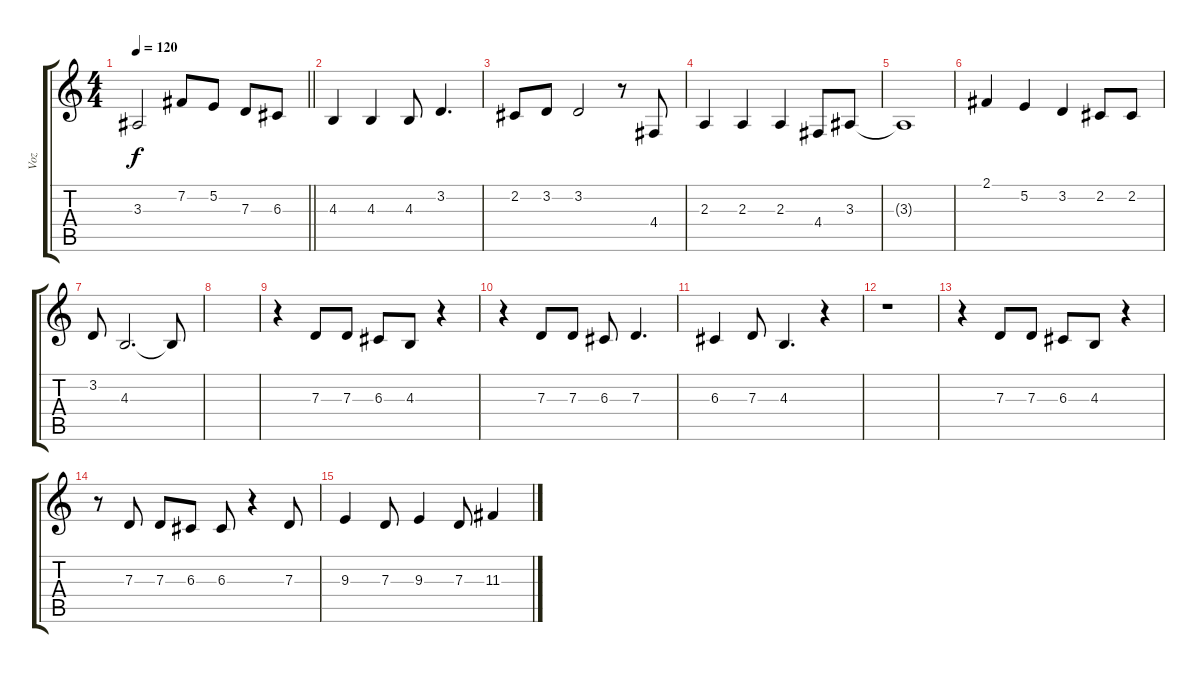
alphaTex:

\track ("Voz" "Voz") {instrument honkytonkpiano}
\staff {score tabs}
\tuning (E4 B3 G3 D3 A2 E2) {hide}
\ts (4 4)
\tempo 120
\clef g2
\barLineRight lightlight
\ks c
3.3{t}.2{dy f} 7.2.8 5.2.8 7.3.8 6.3.8 |
4.3.4 4.3.4 4.3.8 3.2.4{d} |
2.2.8 3.2.8 3.2.2 r.8 4.4.8 |
2.3.4 2.3.4 2.3.4 4.4.8 3.3.8 |
3.3{t}.1 |
2.1.4 5.2.4 3.2.4 2.2.8 2.2.8 |
3.2.8 4.3.2{d} 4.3{t}.8 |
|
r.4 7.3.8 7.3.8 6.3.8 4.3.8 r.4 |
r.4 7.3.8 7.3.8 6.3.8 7.3.4{d} |
6.3.4 7.3.8 4.3.4{d} r.4 |
r.1 |
r.4 7.3.8 7.3.8 6.3.8 4.3.8 r.4 |
r.8 7.3.8 7.3.8 6.3.8 6.3.8 r.4 7.3.8 |
9.3.4 7.3.8 9.3.4 7.3.8 11.3.4
